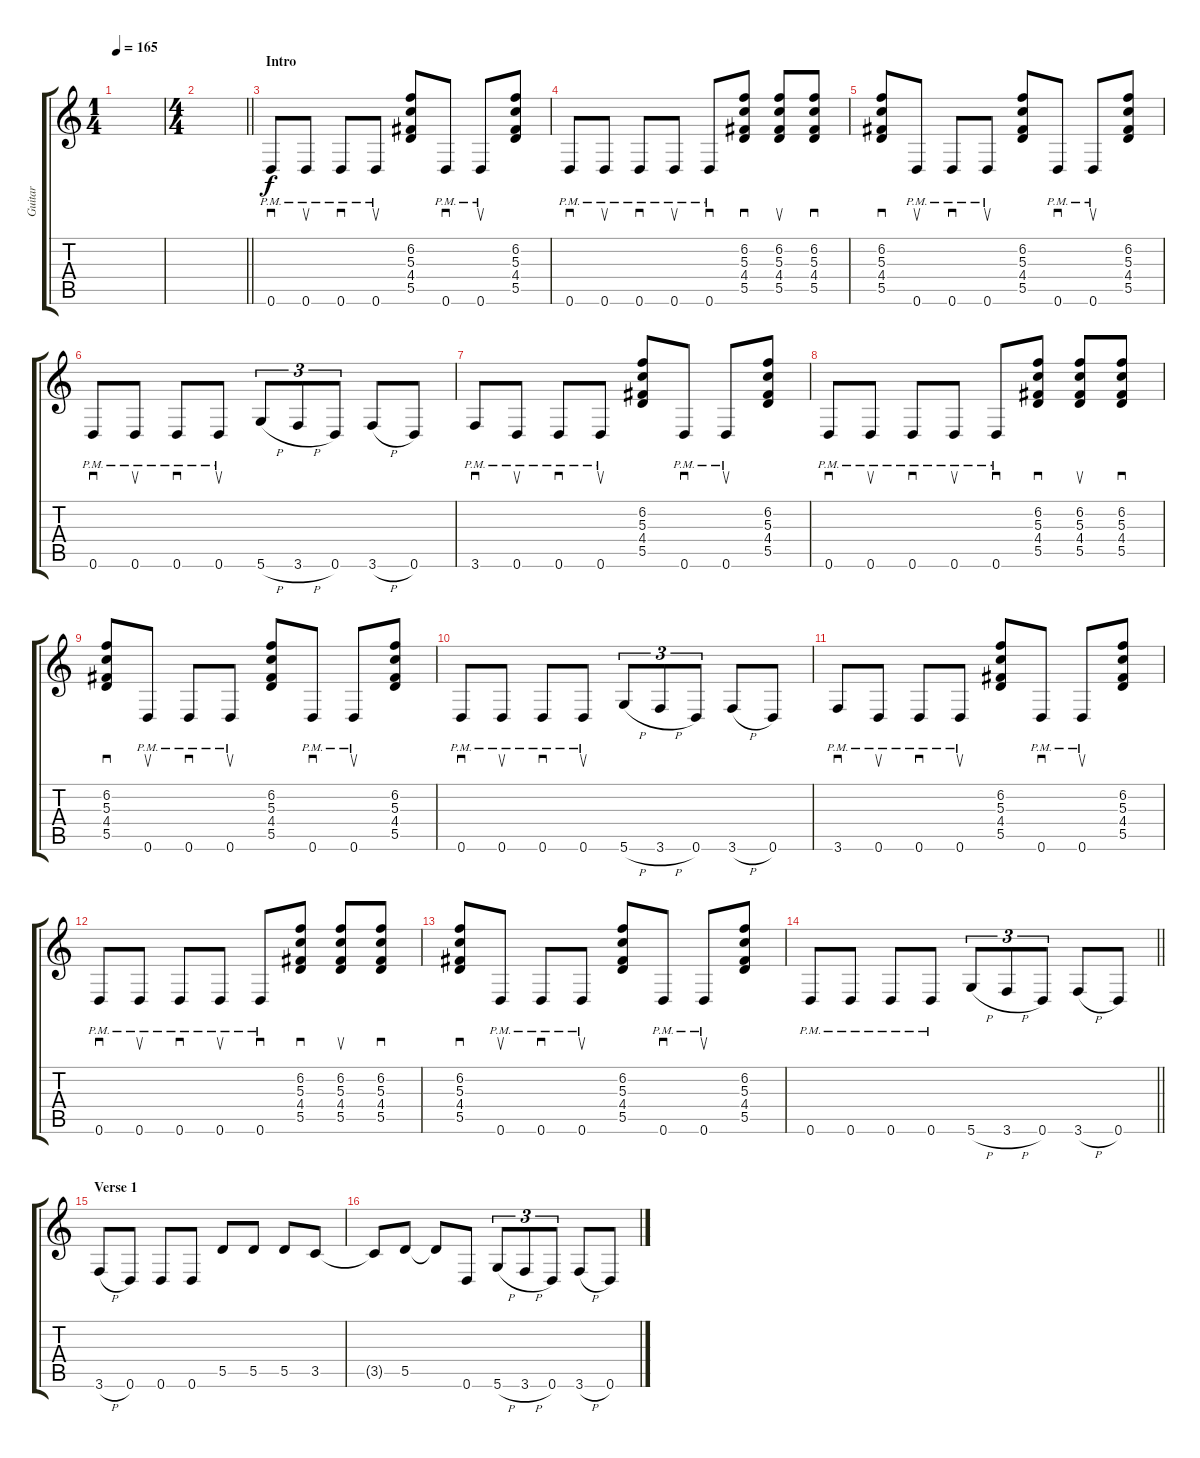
\track ("Guitar" "Guitar") {instrument overdrivenguitar}
\staff {score tabs}
\tuning (E4 B3 G3 D3 A2 D2) {hide}
\ts (1 4)
\tempo 165
\clef g2
\ks c
|
\ts (4 4)
\barLineRight lightlight
|
\section ("" "Intro")
0.6{pm}.8{sd} 0.6{pm}.8{su} 0.6{pm}.8{sd} 0.6{pm}.8{su} (6.2 5.3 4.4 5.5).8 0.6{pm}.8{sd} 0.6{pm}.8{su} (6.2 5.3 4.4 5.5).8 |
0.6{pm}.8{sd} 0.6{pm}.8{su} 0.6{pm}.8{sd} 0.6{pm}.8{su} 0.6{pm}.8{sd} (6.2 5.3 4.4 5.5).8{sd} (6.2 5.3 4.4 5.5).8{su} (6.2 5.3 4.4 5.5).8{sd} |
(6.2 5.3 4.4 5.5).8{sd} 0.6{pm}.8{su} 0.6{pm}.8{sd} 0.6{pm}.8{su} (6.2 5.3 4.4 5.5).8 0.6{pm}.8{sd} 0.6{pm}.8{su} (6.2 5.3 4.4 5.5).8 |
0.6{pm}.8{sd} 0.6{pm}.8{su} 0.6{pm}.8{sd} 0.6{pm}.8{su} 5.6{h}.8{tu (3 2)} 3.6{h}.8{tu (3 2)} 0.6.8{tu (3 2)} 3.6{h}.8 0.6.8 |
3.6{pm}.8{sd} 0.6{pm}.8{su} 0.6{pm}.8{sd} 0.6{pm}.8{su} (6.2 5.3 4.4 5.5).8 0.6{pm}.8{sd} 0.6{pm}.8{su} (6.2 5.3 4.4 5.5).8 |
0.6{pm}.8{sd} 0.6{pm}.8{su} 0.6{pm}.8{sd} 0.6{pm}.8{su} 0.6{pm}.8{sd} (6.2 5.3 4.4 5.5).8{sd} (6.2 5.3 4.4 5.5).8{su} (6.2 5.3 4.4 5.5).8{sd} |
(6.2 5.3 4.4 5.5).8{sd} 0.6{pm}.8{su} 0.6{pm}.8{sd} 0.6{pm}.8{su} (6.2 5.3 4.4 5.5).8 0.6{pm}.8{sd} 0.6{pm}.8{su} (6.2 5.3 4.4 5.5).8 |
0.6{pm}.8{sd} 0.6{pm}.8{su} 0.6{pm}.8{sd} 0.6{pm}.8{su} 5.6{h}.8{tu (3 2)} 3.6{h}.8{tu (3 2)} 0.6.8{tu (3 2)} 3.6{h}.8 0.6.8 |
3.6{pm}.8{sd} 0.6{pm}.8{su} 0.6{pm}.8{sd} 0.6{pm}.8{su} (6.2 5.3 4.4 5.5).8 0.6{pm}.8{sd} 0.6{pm}.8{su} (6.2 5.3 4.4 5.5).8 |
0.6{pm}.8{sd} 0.6{pm}.8{su} 0.6{pm}.8{sd} 0.6{pm}.8{su} 0.6{pm}.8{sd} (6.2 5.3 4.4 5.5).8{sd} (6.2 5.3 4.4 5.5).8{su} (6.2 5.3 4.4 5.5).8{sd} |
(6.2 5.3 4.4 5.5).8{sd} 0.6{pm}.8{su} 0.6{pm}.8{sd} 0.6{pm}.8{su} (6.2 5.3 4.4 5.5).8 0.6{pm}.8{sd} 0.6{pm}.8{su} (6.2 5.3 4.4 5.5).8 |
\barLineRight lightlight
0.6{pm}.8 0.6{pm}.8 0.6{pm}.8 0.6{pm}.8 5.6{h}.8{tu (3 2)} 3.6{h}.8{tu (3 2)} 0.6.8{tu (3 2)} 3.6{h}.8 0.6.8 |
\section ("" "Verse 1")
3.6{h}.8 0.6.8 0.6.8 0.6.8 5.5.8 5.5.8 5.5.8 3.5.8 |
3.5{t}.8 5.5.8 5.5{t}.8 0.6.8 5.6{h}.8{tu (3 2)} 3.6{h}.8{tu (3 2)} 0.6.8{tu (3 2)} 3.6{h}.8 0.6.8
